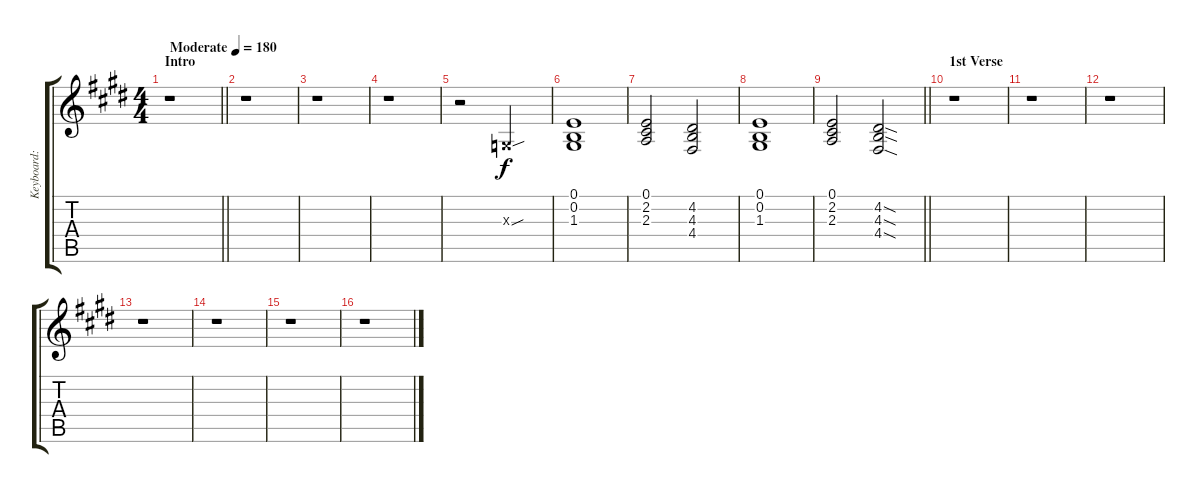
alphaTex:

\track ("Keyboard: Tsugumi Kotobuki" "Keyboard: ") {instrument lead1square}
\staff {score tabs}
\tuning (E4 B3 G3 D3 A2 E2) {hide}
\ts (4 4)
\section ("" "Intro")
\tempo (180 "Moderate")
\clef g2
\barLineRight lightlight
\ks e
r.1{dy f instrument lead1square} |
r.1 |
r.1 |
r.1 |
r.2 0.3{sou x}.2 |
(0.1 0.2 1.3).1 |
(0.1 2.2 2.3).2 (4.2 4.3 4.4).2 |
(0.1 0.2 1.3).1 |
\barLineRight lightlight
(0.1 2.2 2.3).2 (4.2{sod} 4.3{sod} 4.4{sod}).2 |
\section ("" "1st Verse")
r.1 |
r.1 |
r.1 |
r.1 |
r.1 |
r.1 |
r.1
